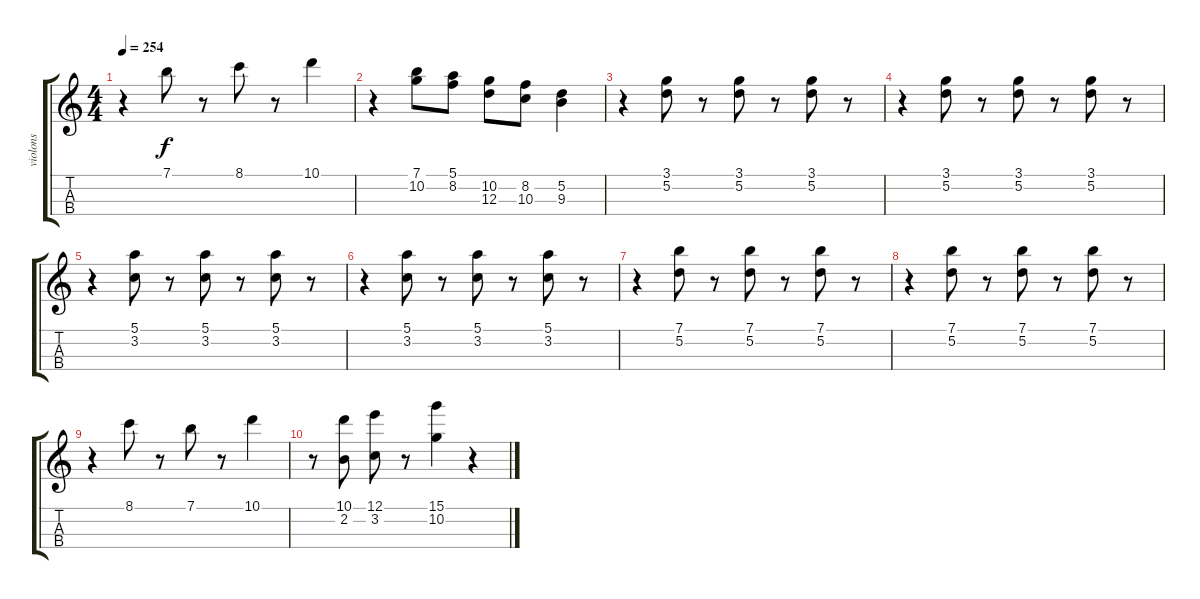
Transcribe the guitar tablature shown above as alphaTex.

\track ("violons" "violons") {instrument stringensemble1}
\staff {score tabs}
\tuning (E5 A4 D4 G3) {hide}
\ts (4 4)
\tempo 254
\clef g2
\ks c
r.4{dy f} 7.1.8 r.8 8.1.8 r.8 10.1.4 |
r.4 (7.1 10.2).8 (5.1 8.2).8 (10.2 12.3).8 (8.2 10.3).8 (5.2 9.3).4 |
r.4 (3.1 5.2).8 r.8 (3.1 5.2).8 r.8 (3.1 5.2).8 r.8 |
r.4 (3.1 5.2).8 r.8 (3.1 5.2).8 r.8 (3.1 5.2).8 r.8 |
r.4 (5.1 3.2).8 r.8 (5.1 3.2).8 r.8 (5.1 3.2).8 r.8 |
r.4 (5.1 3.2).8 r.8 (5.1 3.2).8 r.8 (5.1 3.2).8 r.8 |
r.4 (7.1 5.2).8 r.8 (7.1 5.2).8 r.8 (7.1 5.2).8 r.8 |
r.4 (7.1 5.2).8 r.8 (7.1 5.2).8 r.8 (7.1 5.2).8 r.8 |
r.4 8.1.8 r.8 7.1.8 r.8 10.1.4 |
r.8 (10.1 2.2).8 (12.1 3.2).8 r.8 (15.1 10.2).4 r.4
